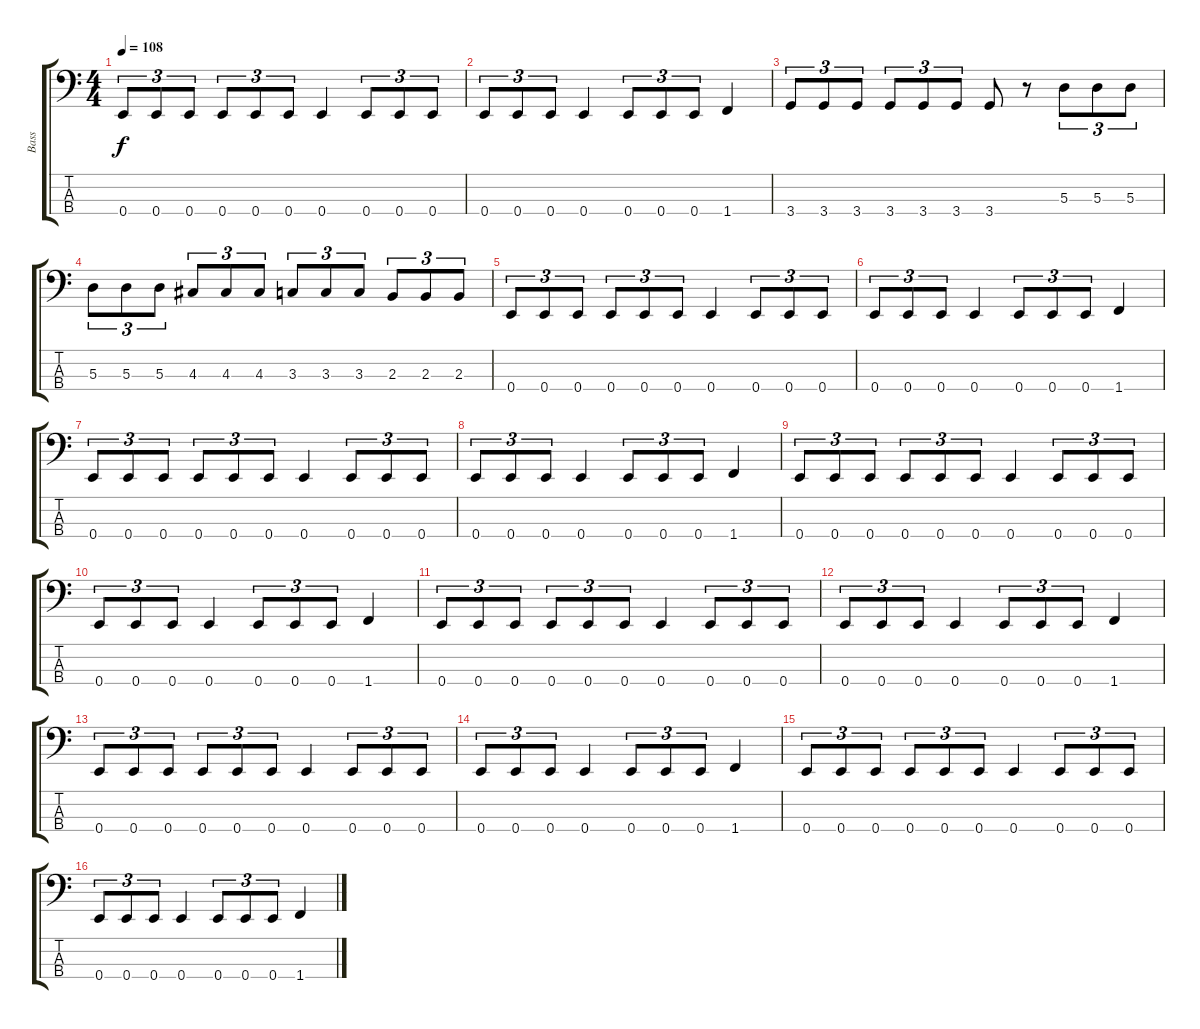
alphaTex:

\track ("Bass" "Bass") {instrument electricbasspick}
\staff {score tabs}
\tuning (G2 D2 A1 E1) {hide}
\ts (4 4)
\tempo 108
\clef f4
\ks c
0.4.8{tu (3 2) dy f} 0.4.8{tu (3 2)} 0.4.8{tu (3 2)} 0.4.8{tu (3 2)} 0.4.8{tu (3 2)} 0.4.8{tu (3 2)} 0.4.4 0.4.8{tu (3 2)} 0.4.8{tu (3 2)} 0.4.8{tu (3 2)} |
0.4.8{tu (3 2)} 0.4.8{tu (3 2)} 0.4.8{tu (3 2)} 0.4.4 0.4.8{tu (3 2)} 0.4.8{tu (3 2)} 0.4.8{tu (3 2)} 1.4.4 |
3.4.8{tu (3 2)} 3.4.8{tu (3 2)} 3.4.8{tu (3 2)} 3.4.8{tu (3 2)} 3.4.8{tu (3 2)} 3.4.8{tu (3 2)} 3.4.8 r.8 5.3.8{tu (3 2)} 5.3.8{tu (3 2)} 5.3.8{tu (3 2)} |
5.3.8{tu (3 2)} 5.3.8{tu (3 2)} 5.3.8{tu (3 2)} 4.3.8{tu (3 2)} 4.3.8{tu (3 2)} 4.3.8{tu (3 2)} 3.3.8{tu (3 2)} 3.3.8{tu (3 2)} 3.3.8{tu (3 2)} 2.3.8{tu (3 2)} 2.3.8{tu (3 2)} 2.3.8{tu (3 2)} |
0.4.8{tu (3 2)} 0.4.8{tu (3 2)} 0.4.8{tu (3 2)} 0.4.8{tu (3 2)} 0.4.8{tu (3 2)} 0.4.8{tu (3 2)} 0.4.4 0.4.8{tu (3 2)} 0.4.8{tu (3 2)} 0.4.8{tu (3 2)} |
0.4.8{tu (3 2)} 0.4.8{tu (3 2)} 0.4.8{tu (3 2)} 0.4.4 0.4.8{tu (3 2)} 0.4.8{tu (3 2)} 0.4.8{tu (3 2)} 1.4.4 |
0.4.8{tu (3 2)} 0.4.8{tu (3 2)} 0.4.8{tu (3 2)} 0.4.8{tu (3 2)} 0.4.8{tu (3 2)} 0.4.8{tu (3 2)} 0.4.4 0.4.8{tu (3 2)} 0.4.8{tu (3 2)} 0.4.8{tu (3 2)} |
0.4.8{tu (3 2)} 0.4.8{tu (3 2)} 0.4.8{tu (3 2)} 0.4.4 0.4.8{tu (3 2)} 0.4.8{tu (3 2)} 0.4.8{tu (3 2)} 1.4.4 |
0.4.8{tu (3 2)} 0.4.8{tu (3 2)} 0.4.8{tu (3 2)} 0.4.8{tu (3 2)} 0.4.8{tu (3 2)} 0.4.8{tu (3 2)} 0.4.4 0.4.8{tu (3 2)} 0.4.8{tu (3 2)} 0.4.8{tu (3 2)} |
0.4.8{tu (3 2)} 0.4.8{tu (3 2)} 0.4.8{tu (3 2)} 0.4.4 0.4.8{tu (3 2)} 0.4.8{tu (3 2)} 0.4.8{tu (3 2)} 1.4.4 |
0.4.8{tu (3 2)} 0.4.8{tu (3 2)} 0.4.8{tu (3 2)} 0.4.8{tu (3 2)} 0.4.8{tu (3 2)} 0.4.8{tu (3 2)} 0.4.4 0.4.8{tu (3 2)} 0.4.8{tu (3 2)} 0.4.8{tu (3 2)} |
0.4.8{tu (3 2)} 0.4.8{tu (3 2)} 0.4.8{tu (3 2)} 0.4.4 0.4.8{tu (3 2)} 0.4.8{tu (3 2)} 0.4.8{tu (3 2)} 1.4.4 |
0.4.8{tu (3 2)} 0.4.8{tu (3 2)} 0.4.8{tu (3 2)} 0.4.8{tu (3 2)} 0.4.8{tu (3 2)} 0.4.8{tu (3 2)} 0.4.4 0.4.8{tu (3 2)} 0.4.8{tu (3 2)} 0.4.8{tu (3 2)} |
0.4.8{tu (3 2)} 0.4.8{tu (3 2)} 0.4.8{tu (3 2)} 0.4.4 0.4.8{tu (3 2)} 0.4.8{tu (3 2)} 0.4.8{tu (3 2)} 1.4.4 |
0.4.8{tu (3 2)} 0.4.8{tu (3 2)} 0.4.8{tu (3 2)} 0.4.8{tu (3 2)} 0.4.8{tu (3 2)} 0.4.8{tu (3 2)} 0.4.4 0.4.8{tu (3 2)} 0.4.8{tu (3 2)} 0.4.8{tu (3 2)} |
0.4.8{tu (3 2)} 0.4.8{tu (3 2)} 0.4.8{tu (3 2)} 0.4.4 0.4.8{tu (3 2)} 0.4.8{tu (3 2)} 0.4.8{tu (3 2)} 1.4.4
